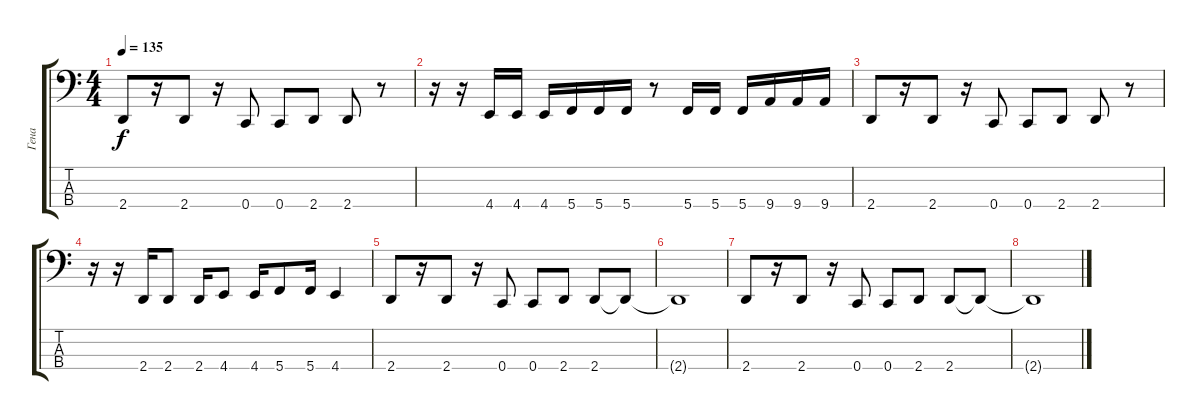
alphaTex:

\track ("Гена" "Гена") {instrument electricbasspick}
\staff {score tabs}
\tuning (F2 C2 G1 C1) {hide}
\ts (4 4)
\tempo 135
\clef f4
\ks c
2.4.8{dy f} r.16 2.4.8 r.16 0.4.8 0.4.8 2.4.8 2.4.8 r.8 |
r.16 r.16 4.4.16 4.4.16 4.4.16 5.4.16 5.4.16 5.4.16 r.8 5.4.16 5.4.16 5.4.16 9.4.16 9.4.16 9.4.16 |
2.4.8 r.16 2.4.8 r.16 0.4.8 0.4.8 2.4.8 2.4.8 r.8 |
r.16 r.16 2.4.16 2.4.8 2.4.16 4.4.8 4.4.16 5.4.8 5.4.16 4.4.4 |
2.4.8 r.16 2.4.8 r.16 0.4.8 0.4.8 2.4.8 2.4.8 2.4{t}.8 |
2.4{t}.1 |
2.4.8 r.16 2.4.8 r.16 0.4.8 0.4.8 2.4.8 2.4.8 2.4{t}.8 |
2.4{t}.1
